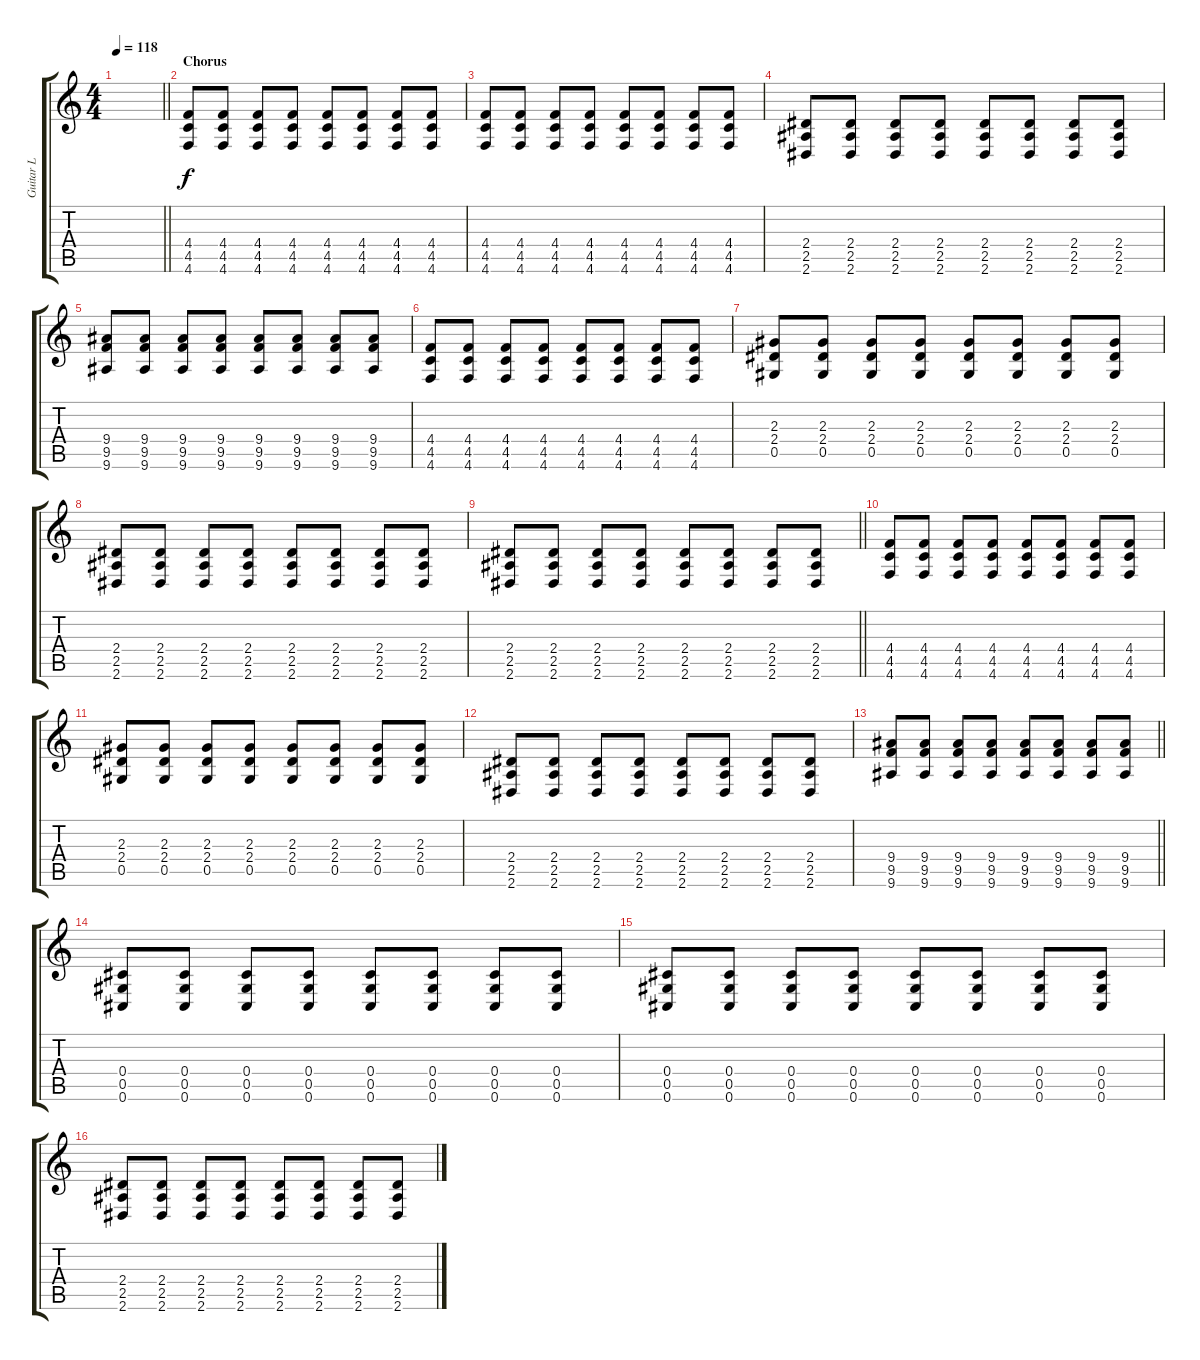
\track ("Guitar L" "Guitar L") {instrument overdrivenguitar}
\staff {score tabs}
\tuning (Eb4 Bb3 Gb3 Db3 Ab2 Db2) {hide}
\ts (4 4)
\tempo 118
\clef g2
\barLineRight lightlight
\ks c
|
\section ("" "Chorus")
(4.4 4.5 4.6).8 (4.4 4.5 4.6).8 (4.4 4.5 4.6).8 (4.4 4.5 4.6).8 (4.4 4.5 4.6).8 (4.4 4.5 4.6).8 (4.4 4.5 4.6).8 (4.4 4.5 4.6).8 |
(4.4 4.5 4.6).8 (4.4 4.5 4.6).8 (4.4 4.5 4.6).8 (4.4 4.5 4.6).8 (4.4 4.5 4.6).8 (4.4 4.5 4.6).8 (4.4 4.5 4.6).8 (4.4 4.5 4.6).8 |
(2.4 2.5 2.6).8 (2.4 2.5 2.6).8 (2.4 2.5 2.6).8 (2.4 2.5 2.6).8 (2.4 2.5 2.6).8 (2.4 2.5 2.6).8 (2.4 2.5 2.6).8 (2.4 2.5 2.6).8 |
(9.4 9.5 9.6).8 (9.4 9.5 9.6).8 (9.4 9.5 9.6).8 (9.4 9.5 9.6).8 (9.4 9.5 9.6).8 (9.4 9.5 9.6).8 (9.4 9.5 9.6).8 (9.4 9.5 9.6).8 |
(4.4 4.5 4.6).8 (4.4 4.5 4.6).8 (4.4 4.5 4.6).8 (4.4 4.5 4.6).8 (4.4 4.5 4.6).8 (4.4 4.5 4.6).8 (4.4 4.5 4.6).8 (4.4 4.5 4.6).8 |
(2.3 2.4 0.5).8 (2.3 2.4 0.5).8 (2.3 2.4 0.5).8 (2.3 2.4 0.5).8 (2.3 2.4 0.5).8 (2.3 2.4 0.5).8 (2.3 2.4 0.5).8 (2.3 2.4 0.5).8 |
(2.4 2.5 2.6).8 (2.4 2.5 2.6).8 (2.4 2.5 2.6).8 (2.4 2.5 2.6).8 (2.4 2.5 2.6).8 (2.4 2.5 2.6).8 (2.4 2.5 2.6).8 (2.4 2.5 2.6).8 |
\barLineRight lightlight
(2.4 2.5 2.6).8 (2.4 2.5 2.6).8 (2.4 2.5 2.6).8 (2.4 2.5 2.6).8 (2.4 2.5 2.6).8 (2.4 2.5 2.6).8 (2.4 2.5 2.6).8 (2.4 2.5 2.6).8 |
(4.4 4.5 4.6).8 (4.4 4.5 4.6).8 (4.4 4.5 4.6).8 (4.4 4.5 4.6).8 (4.4 4.5 4.6).8 (4.4 4.5 4.6).8 (4.4 4.5 4.6).8 (4.4 4.5 4.6).8 |
(2.3 2.4 0.5).8 (2.3 2.4 0.5).8 (2.3 2.4 0.5).8 (2.3 2.4 0.5).8 (2.3 2.4 0.5).8 (2.3 2.4 0.5).8 (2.3 2.4 0.5).8 (2.3 2.4 0.5).8 |
(2.4 2.5 2.6).8 (2.4 2.5 2.6).8 (2.4 2.5 2.6).8 (2.4 2.5 2.6).8 (2.4 2.5 2.6).8 (2.4 2.5 2.6).8 (2.4 2.5 2.6).8 (2.4 2.5 2.6).8 |
\barLineRight lightlight
(9.4 9.5 9.6).8 (9.4 9.5 9.6).8 (9.4 9.5 9.6).8 (9.4 9.5 9.6).8 (9.4 9.5 9.6).8 (9.4 9.5 9.6).8 (9.4 9.5 9.6).8 (9.4 9.5 9.6).8 |
(0.4 0.5 0.6).8 (0.4 0.5 0.6).8 (0.4 0.5 0.6).8 (0.4 0.5 0.6).8 (0.4 0.5 0.6).8 (0.4 0.5 0.6).8 (0.4 0.5 0.6).8 (0.4 0.5 0.6).8 |
(0.4 0.5 0.6).8 (0.4 0.5 0.6).8 (0.4 0.5 0.6).8 (0.4 0.5 0.6).8 (0.4 0.5 0.6).8 (0.4 0.5 0.6).8 (0.4 0.5 0.6).8 (0.4 0.5 0.6).8 |
(2.4 2.5 2.6).8 (2.4 2.5 2.6).8 (2.4 2.5 2.6).8 (2.4 2.5 2.6).8 (2.4 2.5 2.6).8 (2.4 2.5 2.6).8 (2.4 2.5 2.6).8 (2.4 2.5 2.6).8
